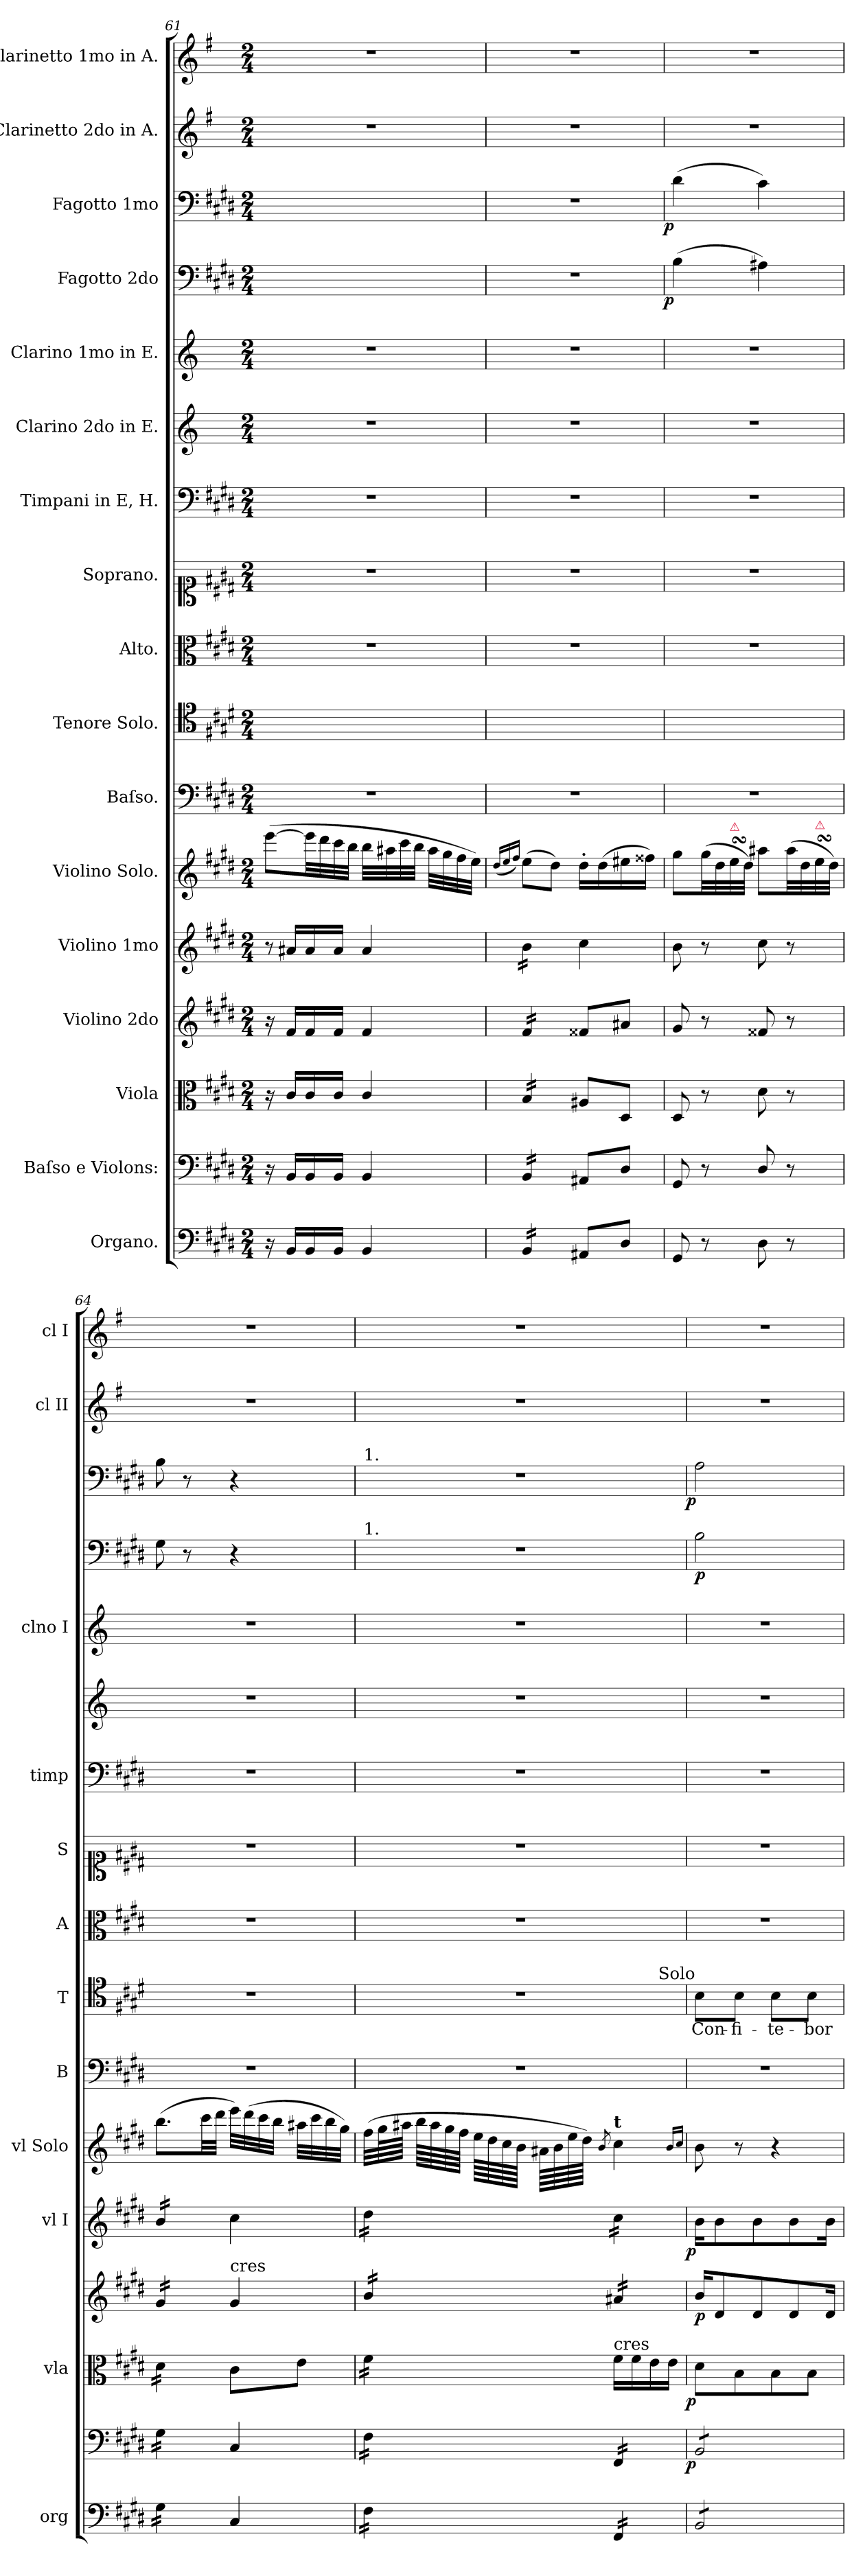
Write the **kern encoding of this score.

**kern	**kern	**dynam	**kern	**dynam	**kern	**dynam	**kern	**dynam	**kern	**kern	**kern	**text	**kern	**kern	**kern	**kern	**kern	**kern	**dynam	**kern	**dynam	**kern	**kern
*part17	*part16	*part16	*part15	*part15	*part14	*part14	*part13	*part13	*part12	*part11	*part10	*part10	*part9	*part8	*part7	*part6	*part5	*part4	*part4	*part3	*part3	*part2	*part1
*staff17	*staff16	*staff16	*staff15	*staff15	*staff14	*staff14	*staff13	*staff13	*staff12	*staff11	*staff10	*staff10	*staff9	*staff8	*staff7	*staff6	*staff5	*staff4	*staff4	*staff3	*staff3	*staff2	*staff1
*I"Organo.	*I"Baſso e Violons:	*	*I"Viola	*	*I"Violino 2do	*	*I"Violino 1mo	*	*I"Violino Solo.	*I"Baſso.	*I"Tenore Solo.	*	*I"Alto.	*I"Soprano.	*I"Timpani in E, H.	*I"Clarino 2do in E.	*I"Clarino 1mo in E.	*I"Fagotto 2do	*	*I"Fagotto 1mo	*	*I"Clarinetto 2do in A.	*I"Clarinetto 1mo in A.
*I'org	*	*	*I'vla	*	*	*	*I'vl I	*	*I'vl Solo	*I'B	*I'T	*	*I'A	*I'S	*I'timp	*	*I'clno I	*	*	*	*	*I'cl II	*I'cl I
*clefF4	*clefF4	*	*clefC3	*	*clefG2	*	*clefG2	*	*clefG2	*clefF4	*clefC4	*	*clefC3	*clefC1	*clefF4	*clefG2	*clefG2	*clefF4	*	*clefF4	*	*clefG2	*clefG2
*	*	*	*	*	*	*	*	*	*	*	*	*	*	*	*	*ITrd-2c-4	*ITrd-2c-4	*	*	*	*	*ITrd2c3	*ITrd2c3
*k[f#c#g#d#]	*k[f#c#g#d#]	*	*k[f#c#g#d#]	*	*k[f#c#g#d#]	*	*k[f#c#g#d#]	*	*k[f#c#g#d#]	*k[f#c#g#d#]	*k[f#c#g#d#]	*	*k[f#c#g#d#]	*k[f#c#g#d#]	*k[f#c#g#d#]	*k[f#c#g#d#]	*k[f#c#g#d#]	*k[f#c#g#d#]	*	*k[f#c#g#d#]	*	*k[f#c#g#d#]	*k[f#c#g#d#]
*M2/4	*M2/4	*	*M2/4	*	*M2/4	*	*M2/4	*	*M2/4	*M2/4	*M2/4	*	*M2/4	*M2/4	*M2/4	*M2/4	*M2/4	*M2/4	*	*M2/4	*	*M2/4	*M2/4
=61	=61	=61	=61	=61	=61	=61	=61	=61	=61	=61	=61	=61	=61	=61	=61	=61	=61	=61	=61	=61	=61	=61	=61
!	!	!	!	!	!	!	!LO:N:vis=8	!	!	!	!	!	!	!	!	!	!	!	!	!	!	!	!
16r	16r	.	16r	.	16r	.	16r	.	([8eee\L	2r	2ryy	.	2r	2r	2r	2r	2r	2ryy	.	2ryy	.	2r	2r
16BB/LL	16BB/LL	.	16c#/LL	.	16f#/LL	.	16a#X/LL	.	.	.	.	.	.	.	.	.	.	.	.	.	.	.	.
16BB/	16BB/	.	16c#/	.	16f#/	.	16a#/	.	32eee\LL]	.	.	.	.	.	.	.	.	.	.	.	.	.	.
.	.	.	.	.	.	.	.	.	32ddd#\	.	.	.	.	.	.	.	.	.	.	.	.	.	.
16BB/JJ	16BB/JJ	.	16c#/JJ	.	16f#/JJ	.	16a#/JJ	.	32ccc#\	.	.	.	.	.	.	.	.	.	.	.	.	.	.
.	.	.	.	.	.	.	.	.	32bb\JJJ	.	.	.	.	.	.	.	.	.	.	.	.	.	.
4BB/	4BB/	.	4c#/	.	4f#/	.	4a#/	.	32bb\LLL	.	.	.	.	.	.	.	.	.	.	.	.	.	.
.	.	.	.	.	.	.	.	.	32aa#X\	.	.	.	.	.	.	.	.	.	.	.	.	.	.
.	.	.	.	.	.	.	.	.	32ccc#\	.	.	.	.	.	.	.	.	.	.	.	.	.	.
.	.	.	.	.	.	.	.	.	32bb\JJJ	.	.	.	.	.	.	.	.	.	.	.	.	.	.
.	.	.	.	.	.	.	.	.	32aa#\LLL	.	.	.	.	.	.	.	.	.	.	.	.	.	.
.	.	.	.	.	.	.	.	.	32gg#\	.	.	.	.	.	.	.	.	.	.	.	.	.	.
.	.	.	.	.	.	.	.	.	32ff#\	.	.	.	.	.	.	.	.	.	.	.	.	.	.
.	.	.	.	.	.	.	.	.	32ee\JJJ)	.	.	.	.	.	.	.	.	.	.	.	.	.	.
=62	=62	=62	=62	=62	=62	=62	=62	=62	=62	=62	=62	=62	=62	=62	=62	=62	=62	=62	=62	=62	=62	=62	=62
.	.	.	.	.	.	.	.	.	(16qqdd#/LL	.	.	.	.	.	.	.	.	.	.	.	.	.	.
.	.	.	.	.	.	.	.	.	16qqee/	.	.	.	.	.	.	.	.	.	.	.	.	.	.
.	.	.	.	.	.	.	.	.	16qqff#/JJ)	.	.	.	.	.	.	.	.	.	.	.	.	.	.
*tremolo	*	*	*	*	*	*	*	*	*	*	*	*	*	*	*	*	*	*	*	*	*	*	*
*	*tremolo	*	*	*	*	*	*	*	*	*	*	*	*	*	*	*	*	*	*	*	*	*	*
*	*	*	*tremolo	*	*	*	*	*	*	*	*	*	*	*	*	*	*	*	*	*	*	*	*
*	*	*	*	*	*tremolo	*	*	*	*	*	*	*	*	*	*	*	*	*	*	*	*	*	*
*	*	*	*	*	*	*	*tremolo	*	*	*	*	*	*	*	*	*	*	*	*	*	*	*	*
16BB/LL	16BB/LL	.	16B/LL	.	16f#/LL	.	16b\LL	.	(8ee\L	2r	2ryy	.	2r	2r	2r	2r	2r	2r	.	2r	.	2r	2r
16BB/	16BB/	.	16B/	.	16f#/	.	16b\	.	.	.	.	.	.	.	.	.	.	.	.	.	.	.	.
16BB/	16BB/	.	16B/	.	16f#/	.	16b\	.	8dd#\J)	.	.	.	.	.	.	.	.	.	.	.	.	.	.
16BB/JJ	16BB/JJ	.	16B/JJ	.	16f#/JJ	.	16b\JJ	.	.	.	.	.	.	.	.	.	.	.	.	.	.	.	.
*	*	*	*	*	*	*	*Xtremolo	*	*	*	*	*	*	*	*	*	*	*	*	*	*	*	*
*	*	*	*	*	*Xtremolo	*	*	*	*	*	*	*	*	*	*	*	*	*	*	*	*	*	*
*	*	*	*Xtremolo	*	*	*	*	*	*	*	*	*	*	*	*	*	*	*	*	*	*	*	*
*	*Xtremolo	*	*	*	*	*	*	*	*	*	*	*	*	*	*	*	*	*	*	*	*	*	*
*Xtremolo	*	*	*	*	*	*	*	*	*	*	*	*	*	*	*	*	*	*	*	*	*	*	*
8AA#X/L	8AA#X/L	.	8A#X/L	.	8f##X/L	.	4cc#\	.	16dd#'\LL	.	.	.	.	.	.	.	.	.	.	.	.	.	.
.	.	.	.	.	.	.	.	.	(16dd#\	.	.	.	.	.	.	.	.	.	.	.	.	.	.
8D#/J	8D#/J	.	8D#/J	.	8a#X/J	.	.	.	16ee#X\	.	.	.	.	.	.	.	.	.	.	.	.	.	.
.	.	.	.	.	.	.	.	.	16ff##X\JJ)	.	.	.	.	.	.	.	.	.	.	.	.	.	.
=63	=63	=63	=63	=63	=63	=63	=63	=63	=63	=63	=63	=63	=63	=63	=63	=63	=63	=63	=63	=63	=63	=63	=63
!	!	!	!	!	!	!	!	!	!	!	!	!	!	!	!	!	!	!	!LO:DY:rj	!	!LO:DY:rj	!	!
8GG#/	8GG#/	.	8D#/	.	8g#/	.	8b\	.	8gg#\L	2r	2ryy	.	2r	2r	2r	2r	2r	(4B\	p	(4d#\	p	2r	2r
8r	8r	.	8r	.	8r	.	8r	.	(32gg#\LL	.	.	.	.	.	.	.	.	.	.	.	.	.	.
.	.	.	.	.	.	.	.	.	32dd#\	.	.	.	.	.	.	.	.	.	.	.	.	.	.
!	!	!	!	!	!	!	!	!	!LO:TX:a:color=crimson:t=⚠	!	!	!	!	!	!	!	!	!	!	!	!	!	!
.	.	.	.	.	.	.	.	.	32eeSSs\	.	.	.	.	.	.	.	.	.	.	.	.	.	.
.	.	.	.	.	.	.	.	.	32dd#\JJJ)	.	.	.	.	.	.	.	.	.	.	.	.	.	.
8D#\	8D#/	.	8d#\	.	8f##X/	.	8cc#\	.	8aa#X\L	.	.	.	.	.	.	.	.	4A#X\)	.	4c#\)	.	.	.
8r	8r	.	8r	.	8r	.	8r	.	(32aa#\LL	.	.	.	.	.	.	.	.	.	.	.	.	.	.
.	.	.	.	.	.	.	.	.	32dd#\	.	.	.	.	.	.	.	.	.	.	.	.	.	.
!	!	!	!	!	!	!	!	!	!LO:TX:a:color=crimson:t=⚠	!	!	!	!	!	!	!	!	!	!	!	!	!	!
.	.	.	.	.	.	.	.	.	32eeSSs\	.	.	.	.	.	.	.	.	.	.	.	.	.	.
.	.	.	.	.	.	.	.	.	32dd#\JJJ)	.	.	.	.	.	.	.	.	.	.	.	.	.	.
=64	=64	=64	=64	=64	=64	=64	=64	=64	=64	=64	=64	=64	=64	=64	=64	=64	=64	=64	=64	=64	=64	=64	=64
*tremolo	*	*	*	*	*	*	*	*	*	*	*	*	*	*	*	*	*	*	*	*	*	*	*
*	*tremolo	*	*	*	*	*	*	*	*	*	*	*	*	*	*	*	*	*	*	*	*	*	*
*	*	*	*tremolo	*	*	*	*	*	*	*	*	*	*	*	*	*	*	*	*	*	*	*	*
*	*	*	*	*	*tremolo	*	*	*	*	*	*	*	*	*	*	*	*	*	*	*	*	*	*
*	*	*	*	*	*	*	*tremolo	*	*	*	*	*	*	*	*	*	*	*	*	*	*	*	*
16G#\LL	16G#\LL	.	16d#\LL	.	16g#/LL	.	16b/LL	.	(8.bb\L	2r	2r	.	2r	2r	2r	2r	2r	8G#\	.	8B\	.	2r	2r
16G#\	16G#\	.	16d#\	.	16g#/	.	16b/	.	.	.	.	.	.	.	.	.	.	.	.	.	.	.	.
16G#\	16G#\	.	16d#\	.	16g#/	.	16b/	.	.	.	.	.	.	.	.	.	.	8r	.	8r	.	.	.
16G#\JJ	16G#\JJ	.	16d#\JJ	.	16g#/JJ	.	16b/JJ	.	32ccc#\LL	.	.	.	.	.	.	.	.	.	.	.	.	.	.
*	*	*	*	*	*	*	*Xtremolo	*	*	*	*	*	*	*	*	*	*	*	*	*	*	*	*
*	*	*	*	*	*Xtremolo	*	*	*	*	*	*	*	*	*	*	*	*	*	*	*	*	*	*
*	*	*	*Xtremolo	*	*	*	*	*	*	*	*	*	*	*	*	*	*	*	*	*	*	*	*
*	*Xtremolo	*	*	*	*	*	*	*	*	*	*	*	*	*	*	*	*	*	*	*	*	*	*
*Xtremolo	*	*	*	*	*	*	*	*	*	*	*	*	*	*	*	*	*	*	*	*	*	*	*
.	.	.	.	.	.	.	.	.	32ddd#\JJJ	.	.	.	.	.	.	.	.	.	.	.	.	.	.
!	!	!	!	!	!LO:TX:t=cres	!	!	!	!	!	!	!	!	!	!	!	!	!	!	!	!	!	!
4C#/	4C#/	.	8c#\L	.	4g#/	.	4cc#\	.	32eee\LLL)	.	.	.	.	.	.	.	.	4r	.	4r	.	.	.
.	.	.	.	.	.	.	.	.	(32ddd#\	.	.	.	.	.	.	.	.	.	.	.	.	.	.
.	.	.	.	.	.	.	.	.	32ccc#\	.	.	.	.	.	.	.	.	.	.	.	.	.	.
.	.	.	.	.	.	.	.	.	32bb\JJJ	.	.	.	.	.	.	.	.	.	.	.	.	.	.
.	.	.	8e\J	.	.	.	.	.	32aa#X\LLL	.	.	.	.	.	.	.	.	.	.	.	.	.	.
.	.	.	.	.	.	.	.	.	32ccc#\	.	.	.	.	.	.	.	.	.	.	.	.	.	.
.	.	.	.	.	.	.	.	.	32bb\	.	.	.	.	.	.	.	.	.	.	.	.	.	.
.	.	.	.	.	.	.	.	.	32gg#\JJJ)	.	.	.	.	.	.	.	.	.	.	.	.	.	.
=65	=65	=65	=65	=65	=65	=65	=65	=65	=65	=65	=65	=65	=65	=65	=65	=65	=65	=65	=65	=65	=65	=65	=65
!	!	!	!	!	!	!	!	!	!	!	!	!	!	!	!	!	!	!	!	!LO:TX:a:t=1.	!	!	!
!	!	!	!	!	!	!	!	!	!	!	!	!	!	!	!	!	!	!LO:TX:a:t=1.	!	!	!	!	!
!	!	!	!	!	!	!	!LO:TX:t=cres	!	!	!	!	!	!	!	!	!	!	!	!	!	!	!	!
*tremolo	*	*	*	*	*	*	*	*	*	*	*	*	*	*	*	*	*	*	*	*	*	*	*
*	*tremolo	*	*	*	*	*	*	*	*	*	*	*	*	*	*	*	*	*	*	*	*	*	*
*	*	*	*tremolo	*	*	*	*	*	*	*	*	*	*	*	*	*	*	*	*	*	*	*	*
*	*	*	*	*	*tremolo	*	*	*	*	*	*	*	*	*	*	*	*	*	*	*	*	*	*
*	*	*	*	*	*	*	*tremolo	*	*	*	*	*	*	*	*	*	*	*	*	*	*	*	*
16F#\LL	16F#\LL	.	16f#\LL	.	16b/LL	.	16dd#\LL	.	(32ff#\LLL	2r	2r	.	2r	2r	2r	2r	2r	2r	.	2r	.	2r	2r
.	.	.	.	.	.	.	.	.	64gg#\L	.	.	.	.	.	.	.	.	.	.	.	.	.	.
.	.	.	.	.	.	.	.	.	64aa#X\JJJJ	.	.	.	.	.	.	.	.	.	.	.	.	.	.
16F#\	16F#\	.	16f#\	.	16b/	.	16dd#\	.	64bb\LLLL	.	.	.	.	.	.	.	.	.	.	.	.	.	.
.	.	.	.	.	.	.	.	.	64aa#\	.	.	.	.	.	.	.	.	.	.	.	.	.	.
.	.	.	.	.	.	.	.	.	64gg#\	.	.	.	.	.	.	.	.	.	.	.	.	.	.
.	.	.	.	.	.	.	.	.	64ff#\JJJJ	.	.	.	.	.	.	.	.	.	.	.	.	.	.
16F#\	16F#\	.	16f#\	.	16b/	.	16dd#\	.	64ee\LLLL	.	.	.	.	.	.	.	.	.	.	.	.	.	.
.	.	.	.	.	.	.	.	.	64dd#\	.	.	.	.	.	.	.	.	.	.	.	.	.	.
.	.	.	.	.	.	.	.	.	64cc#\	.	.	.	.	.	.	.	.	.	.	.	.	.	.
.	.	.	.	.	.	.	.	.	64b\JJJJ	.	.	.	.	.	.	.	.	.	.	.	.	.	.
16F#\JJ	16F#\JJ	.	16f#\JJ	.	16b/JJ	.	16dd#\JJ	.	64a#X\LLLL	.	.	.	.	.	.	.	.	.	.	.	.	.	.
*	*	*	*Xtremolo	*	*	*	*	*	*	*	*	*	*	*	*	*	*	*	*	*	*	*	*
.	.	.	.	.	.	.	.	.	64b\	.	.	.	.	.	.	.	.	.	.	.	.	.	.
.	.	.	.	.	.	.	.	.	64ee\	.	.	.	.	.	.	.	.	.	.	.	.	.	.
.	.	.	.	.	.	.	.	.	64dd#\JJJJ)	.	.	.	.	.	.	.	.	.	.	.	.	.	.
.	.	.	.	.	.	.	.	.	8qb/	.	.	.	.	.	.	.	.	.	.	.	.	.	.
!	!	!	!	!	!	!	!	!	!LO:TX:a:B:t=t	!	!	!	!	!	!	!	!	!	!	!	!	!	!
!	!	!	!LO:TX:t=cres	!	!	!	!	!	!	!	!	!	!	!	!	!	!	!	!	!	!	!	!
16FF#/LL	16FF#/LL	.	16f#\LL	.	16a#X/LL	.	16cc#\LL	.	4cc#\	.	.	.	.	.	.	.	.	.	.	.	.	.	.
16FF#/	16FF#/	.	16f#\	.	16a#X/	.	16cc#\	.	.	.	.	.	.	.	.	.	.	.	.	.	.	.	.
16FF#/	16FF#/	.	16e\	.	16a#X/	.	16cc#\	.	.	.	.	.	.	.	.	.	.	.	.	.	.	.	.
16FF#/JJ	16FF#/JJ	.	16e\JJ	.	16a#X/JJ	.	16cc#\JJ	.	.	.	.	.	.	.	.	.	.	.	.	.	.	.	.
*	*	*	*	*	*	*	*Xtremolo	*	*	*	*	*	*	*	*	*	*	*	*	*	*	*	*
*	*	*	*	*	*Xtremolo	*	*	*	*	*	*	*	*	*	*	*	*	*	*	*	*	*	*
.	.	.	.	.	.	.	.	.	16qqb/LL	.	.	.	.	.	.	.	.	.	.	.	.	.	.
.	.	.	.	.	.	.	.	.	16qqcc#/JJ	.	.	.	.	.	.	.	.	.	.	.	.	.	.
=66	=66	=66	=66	=66	=66	=66	=66	=66	=66	=66	=66	=66	=66	=66	=66	=66	=66	=66	=66	=66	=66	=66	=66
!	!	!	!	!	!	!	!	!	!	!	!LO:TX:a:rj:t=Solo	!	!	!	!	!	!	!	!	!	!	!	!
!	!	!LO:DY:rj	!	!LO:DY:rj	!	!	!	!LO:DY:rj	!	!	!	!	!	!	!	!	!	!	!	!	!LO:DY:rj	!	!
8BB/L	8BB/L	p	8d#\L	p	16b/KL	p	16b\KL	p	8b\	2r	8B\L	Con-	2r	2r	2r	2r	2r	2B\	p	2A\	p	2r	2r
.	.	.	.	.	8d#/	.	8b\	.	.	.	.	.	.	.	.	.	.	.	.	.	.	.	.
8BB/	8BB/	.	8B\	.	.	.	.	.	8r	.	8B\J	-fi-	.	.	.	.	.	.	.	.	.	.	.
.	.	.	.	.	8d#/	.	8b\	.	.	.	.	.	.	.	.	.	.	.	.	.	.	.	.
8BB/	8BB/	.	8B\	.	.	.	.	.	4r	.	8B\L	-te-	.	.	.	.	.	.	.	.	.	.	.
.	.	.	.	.	8d#/	.	8b\	.	.	.	.	.	.	.	.	.	.	.	.	.	.	.	.
8BB/J	8BB/J	.	8B\J	.	.	.	.	.	.	.	8B\J	-bor	.	.	.	.	.	.	.	.	.	.	.
*	*Xtremolo	*	*	*	*	*	*	*	*	*	*	*	*	*	*	*	*	*	*	*	*	*	*
*Xtremolo	*	*	*	*	*	*	*	*	*	*	*	*	*	*	*	*	*	*	*	*	*	*	*
.	.	.	.	.	16d#/Jk	.	16b\Jk	.	.	.	.	.	.	.	.	.	.	.	.	.	.	.	.
=	=	=	=	=	=	=	=	=	=	=	=	=	=	=	=	=	=	=	=	=	=	=	=
*-	*-	*-	*-	*-	*-	*-	*-	*-	*-	*-	*-	*-	*-	*-	*-	*-	*-	*-	*-	*-	*-	*-	*-
